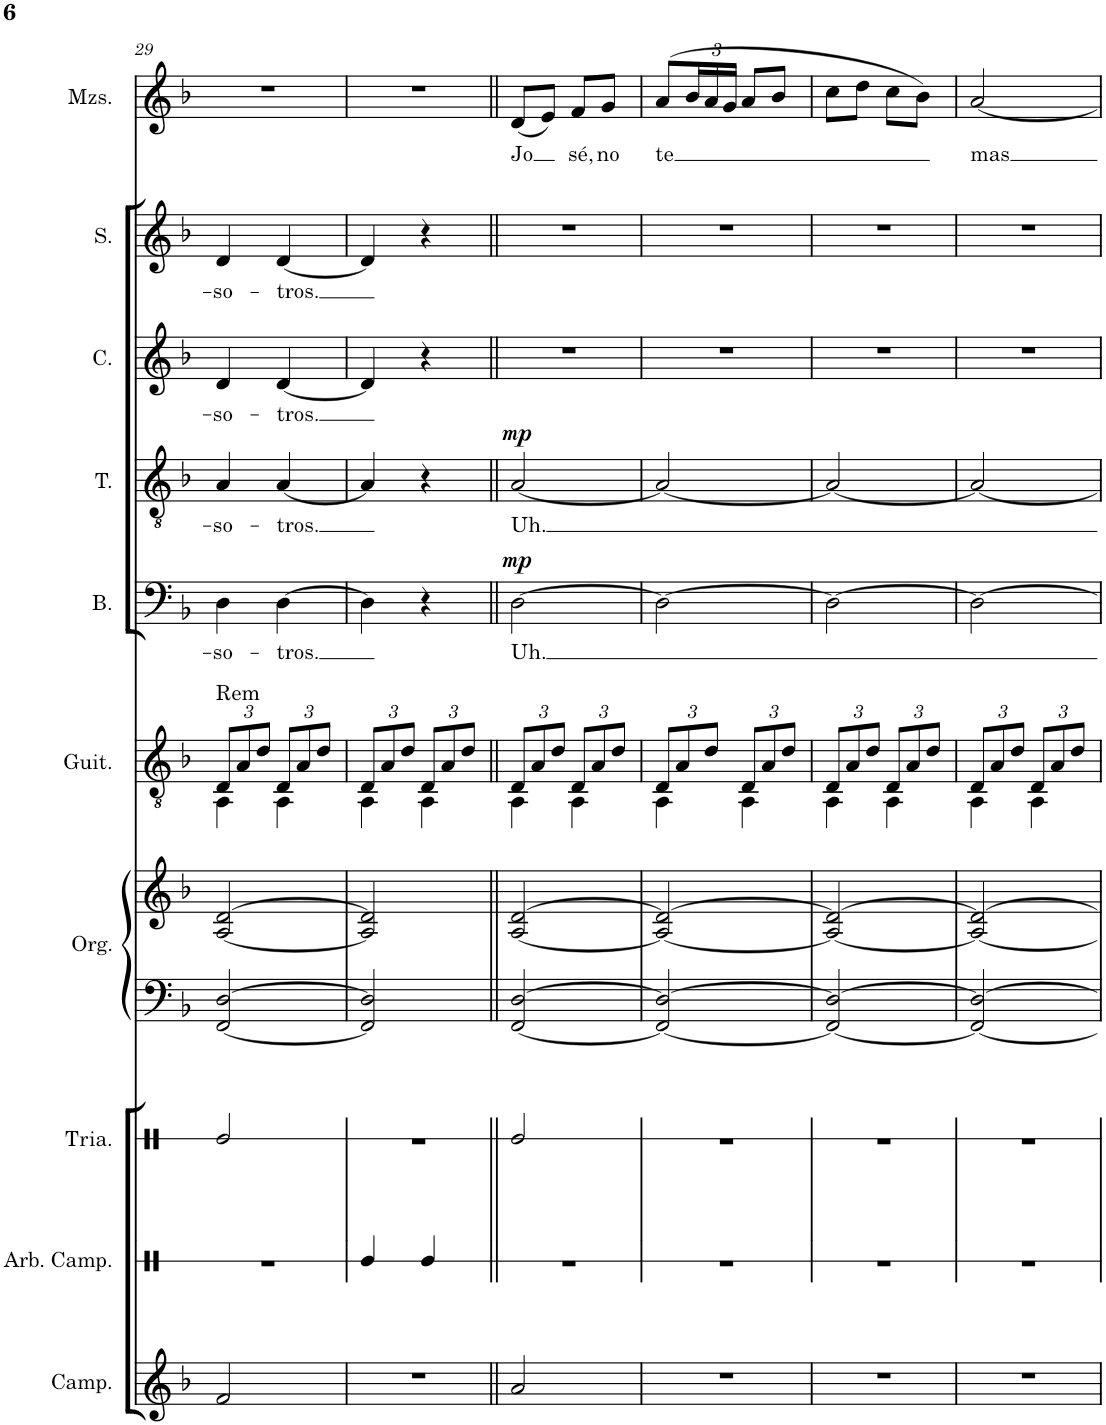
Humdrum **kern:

**kern	**kern	**kern	**kern	**kern	**kern	**harte	**kern	**text	**dynam	**kern	**text	**dynam	**kern	**text	**kern	**text	**kern	**text
*part10	*part9	*part8	*part7	*part7	*part6	*part6	*part5	*part5	*part5	*part4	*part4	*part4	*part3	*part3	*part2	*part2	*part1	*part1
*staff11	*staff10	*staff9	*staff8	*staff7	*staff6	*	*staff5	*staff5	*staff5	*staff4	*staff4	*staff4	*staff3	*staff3	*staff2	*staff2	*staff1	*staff1
*I"Campanillas	*I"Espectro	*I"Triángulo	*I"Órgano	*	*I"Guitarra	*	*I"Bajo	*	*	*I"Tenor	*	*	*I"Contralto	*	*I"Soprano	*	*I"Mezzo-soprano	*
*I'Camp.	*	*	*	*	*I'Guit.	*	*I'B.	*	*	*I'T.	*	*	*I'C.	*	*I'S.	*	*I'Mzs.	*
!!LO:PB:g=z
*clefG2	*clefX	*clefX	*clefF4	*clefG2	*clefGv2	*	*clefF4	*	*	*clefGv2	*	*	*clefG2	*	*clefG2	*	*clefG2	*
*Trd-7c-12	*	*	*	*	*	*	*	*	*	*	*	*	*	*	*	*	*	*
*k[b-]	*k[]	*k[]	*k[b-]	*k[b-]	*k[b-]	*	*k[b-]	*	*	*k[b-]	*	*	*k[b-]	*	*k[b-]	*	*k[b-]	*
*M2/4	*M2/4	*M2/4	*M2/4	*M2/4	*M2/4	*	*M2/4	*	*	*M2/4	*	*	*M2/4	*	*M2/4	*	*M2/4	*
*	*	*	*	*	*Xbrackettup	*	*	*	*	*	*	*	*	*	*	*	*	*
=29	=29	=29	=29	=29	=29	=29	=29	=29	=29	=29	=29	=29	=29	=29	=29	=29	=29	=29
*	*	*	*	*	*^	*	*	*	*	*	*	*	*	*	*	*	*	*
!	!	!	!	!	!	!	!LO:H:kt=Rem	!	!LO:LY:b	!	!	!LO:LY:b	!	!	!LO:LY:b	!	!LO:LY:b	!	!
2f/	2r	2Re/	[2FF/ [2D/	[2A/ [2d/	12D/L	4AA\	N	4D\	-so-	.	4A/	-so-	.	4d/	-so-	4d/	-so-	2r	.
.	.	.	.	.	12A/	.	.	.	.	.	.	.	.	.	.	.	.	.	.
.	.	.	.	.	12d/J	.	.	.	.	.	.	.	.	.	.	.	.	.	.
!	!	!	!	!	!	!	!	!	!LO:LY:b	!	!	!LO:LY:b	!	!	!LO:LY:b	!	!LO:LY:b	!	!
.	.	.	.	.	12D/L	4AA\	.	[4D\	-tros.	.	[4A/	-tros.	.	[4d/	-tros.	[4d/	-tros.	.	.
.	.	.	.	.	12A/	.	.	.	.	.	.	.	.	.	.	.	.	.	.
.	.	.	.	.	12d/J	.	.	.	.	.	.	.	.	.	.	.	.	.	.
=30	=30	=30	=30	=30	=30	=30	=30	=30	=30	=30	=30	=30	=30	=30	=30	=30	=30	=30	=30
2r	4Re/	2r	2FF/] 2D/]	2A/] 2d/]	12D/L	4AA\	.	4D\]	.	.	4A/]	.	.	4d/]	.	4d/]	.	2r	.
.	.	.	.	.	12A/	.	.	.	.	.	.	.	.	.	.	.	.	.	.
.	.	.	.	.	12d/J	.	.	.	.	.	.	.	.	.	.	.	.	.	.
.	4Re/	.	.	.	12D/L	4AA\	.	4r	.	.	4r	.	.	4r	.	4r	.	.	.
.	.	.	.	.	12A/	.	.	.	.	.	.	.	.	.	.	.	.	.	.
.	.	.	.	.	12d/J	.	.	.	.	.	.	.	.	.	.	.	.	.	.
=31||	=31||	=31||	=31||	=31||	=31||	=31||	=31||	=31||	=31||	=31||	=31||	=31||	=31||	=31||	=31||	=31||	=31||	=31||	=31||
!	!	!	!	!	!	!	!	!	!LO:LY:b	!LO:DY:a	!	!LO:LY:b	!LO:DY:a	!	!	!	!	!	!LO:LY:b
2a/	2r	2Re/	[2FF/ [2D/	[2A/ [2d/	12D/L	4AA\	.	[2D\	Uh.	mp	[2A/	Uh.	mp	2r	.	2r	.	(8d/L	Jo
.	.	.	.	.	12A/	.	.	.	.	.	.	.	.	.	.	.	.	.	.
.	.	.	.	.	.	.	.	.	.	.	.	.	.	.	.	.	.	8e/J)	.
.	.	.	.	.	12d/J	.	.	.	.	.	.	.	.	.	.	.	.	.	.
!	!	!	!	!	!	!	!	!	!	!	!	!	!	!	!	!	!	!	!LO:LY:b
.	.	.	.	.	12D/L	4AA\	.	.	.	.	.	.	.	.	.	.	.	8f/L	sé,
.	.	.	.	.	12A/	.	.	.	.	.	.	.	.	.	.	.	.	.	.
!	!	!	!	!	!	!	!	!	!	!	!	!	!	!	!	!	!	!	!LO:LY:b
.	.	.	.	.	.	.	.	.	.	.	.	.	.	.	.	.	.	8g/J	no
.	.	.	.	.	12d/J	.	.	.	.	.	.	.	.	.	.	.	.	.	.
=32	=32	=32	=32	=32	=32	=32	=32	=32	=32	=32	=32	=32	=32	=32	=32	=32	=32	=32	=32
!	!	!	!	!	!	!	!	!	!	!	!	!	!	!	!	!	!	!	!LO:LY:b
2r	2r	2r	2FF/_ 2D/_	2A/_ 2d/_	12D/L	4AA\	.	2D\_	.	.	2A/_	.	.	2r	.	2r	.	(8a/L	te
.	.	.	.	.	12A/	.	.	.	.	.	.	.	.	.	.	.	.	.	.
*	*	*	*	*	*	*	*	*	*	*	*	*	*	*	*	*	*	*Xbrackettup	*
.	.	.	.	.	.	.	.	.	.	.	.	.	.	.	.	.	.	24b-/L	.
.	.	.	.	.	12d/J	.	.	.	.	.	.	.	.	.	.	.	.	24a/	.
.	.	.	.	.	.	.	.	.	.	.	.	.	.	.	.	.	.	24g/JJ	.
.	.	.	.	.	12D/L	4AA\	.	.	.	.	.	.	.	.	.	.	.	8a/L	.
.	.	.	.	.	12A/	.	.	.	.	.	.	.	.	.	.	.	.	.	.
.	.	.	.	.	.	.	.	.	.	.	.	.	.	.	.	.	.	8b-/J	.
.	.	.	.	.	12d/J	.	.	.	.	.	.	.	.	.	.	.	.	.	.
=33	=33	=33	=33	=33	=33	=33	=33	=33	=33	=33	=33	=33	=33	=33	=33	=33	=33	=33	=33
2r	2r	2r	2FF/_ 2D/_	2A/_ 2d/_	12D/L	4AA\	.	2D\_	.	.	2A/_	.	.	2r	.	2r	.	8cc\L	.
.	.	.	.	.	12A/	.	.	.	.	.	.	.	.	.	.	.	.	.	.
.	.	.	.	.	.	.	.	.	.	.	.	.	.	.	.	.	.	8dd\J	.
.	.	.	.	.	12d/J	.	.	.	.	.	.	.	.	.	.	.	.	.	.
.	.	.	.	.	12D/L	4AA\	.	.	.	.	.	.	.	.	.	.	.	8cc\L	.
.	.	.	.	.	12A/	.	.	.	.	.	.	.	.	.	.	.	.	.	.
.	.	.	.	.	.	.	.	.	.	.	.	.	.	.	.	.	.	8b-\J)	.
.	.	.	.	.	12d/J	.	.	.	.	.	.	.	.	.	.	.	.	.	.
=34	=34	=34	=34	=34	=34	=34	=34	=34	=34	=34	=34	=34	=34	=34	=34	=34	=34	=34	=34
!	!	!	!	!	!	!	!	!	!	!	!	!	!	!	!	!	!	!	!LO:LY:b
2r	2r	2r	2FF/_ 2D/_	2A/_ 2d/_	12D/L	4AA\	.	2D\_	.	.	2A/_	.	.	2r	.	2r	.	[2a/	mas
.	.	.	.	.	12A/	.	.	.	.	.	.	.	.	.	.	.	.	.	.
.	.	.	.	.	12d/J	.	.	.	.	.	.	.	.	.	.	.	.	.	.
.	.	.	.	.	12D/L	4AA\	.	.	.	.	.	.	.	.	.	.	.	.	.
.	.	.	.	.	12A/	.	.	.	.	.	.	.	.	.	.	.	.	.	.
.	.	.	.	.	12d/J	.	.	.	.	.	.	.	.	.	.	.	.	.	.
*	*	*	*	*	*v	*v	*	*	*	*	*	*	*	*	*	*	*	*	*
=	=	=	=	=	=	=	=	=	=	=	=	=	=	=	=	=	=	=
*-	*-	*-	*-	*-	*-	*-	*-	*-	*-	*-	*-	*-	*-	*-	*-	*-	*-	*-
